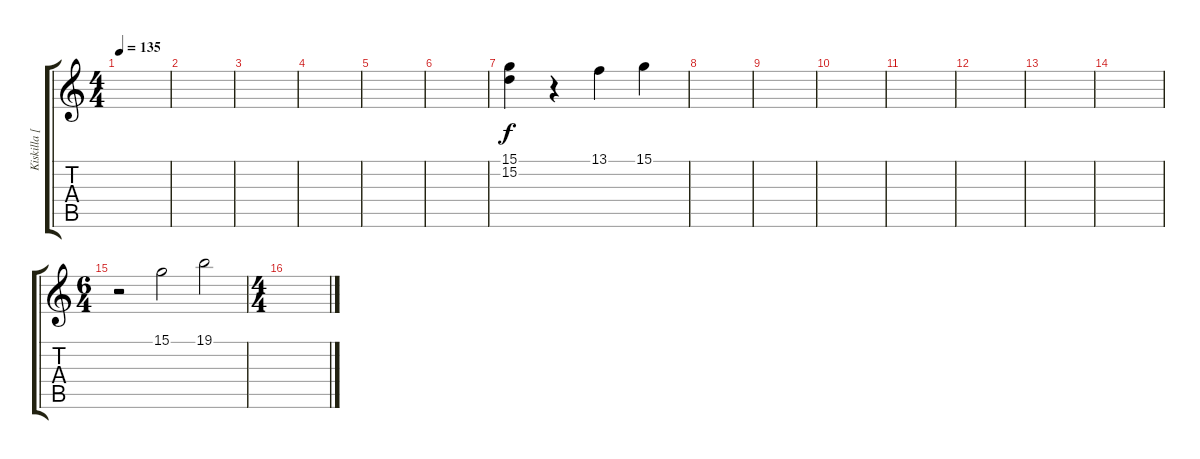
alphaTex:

\track ("Kiskilla [teclado]" "Kiskilla [") {instrument stringensemble1}
\staff {score tabs}
\tuning (E4 B3 G3 D3 A2 E2) {hide}
\ts (4 4)
\tempo 135
\clef g2
\ks c
|
|
|
|
|
|
(15.1 15.2).4{volume 13 instrument acousticgrandpiano} r.4 13.1.4 15.1.4 |
|
|
|
|
|
|
|
\ts (6 4)
r.2 15.1.2 19.1.2 |
\ts (4 4)
